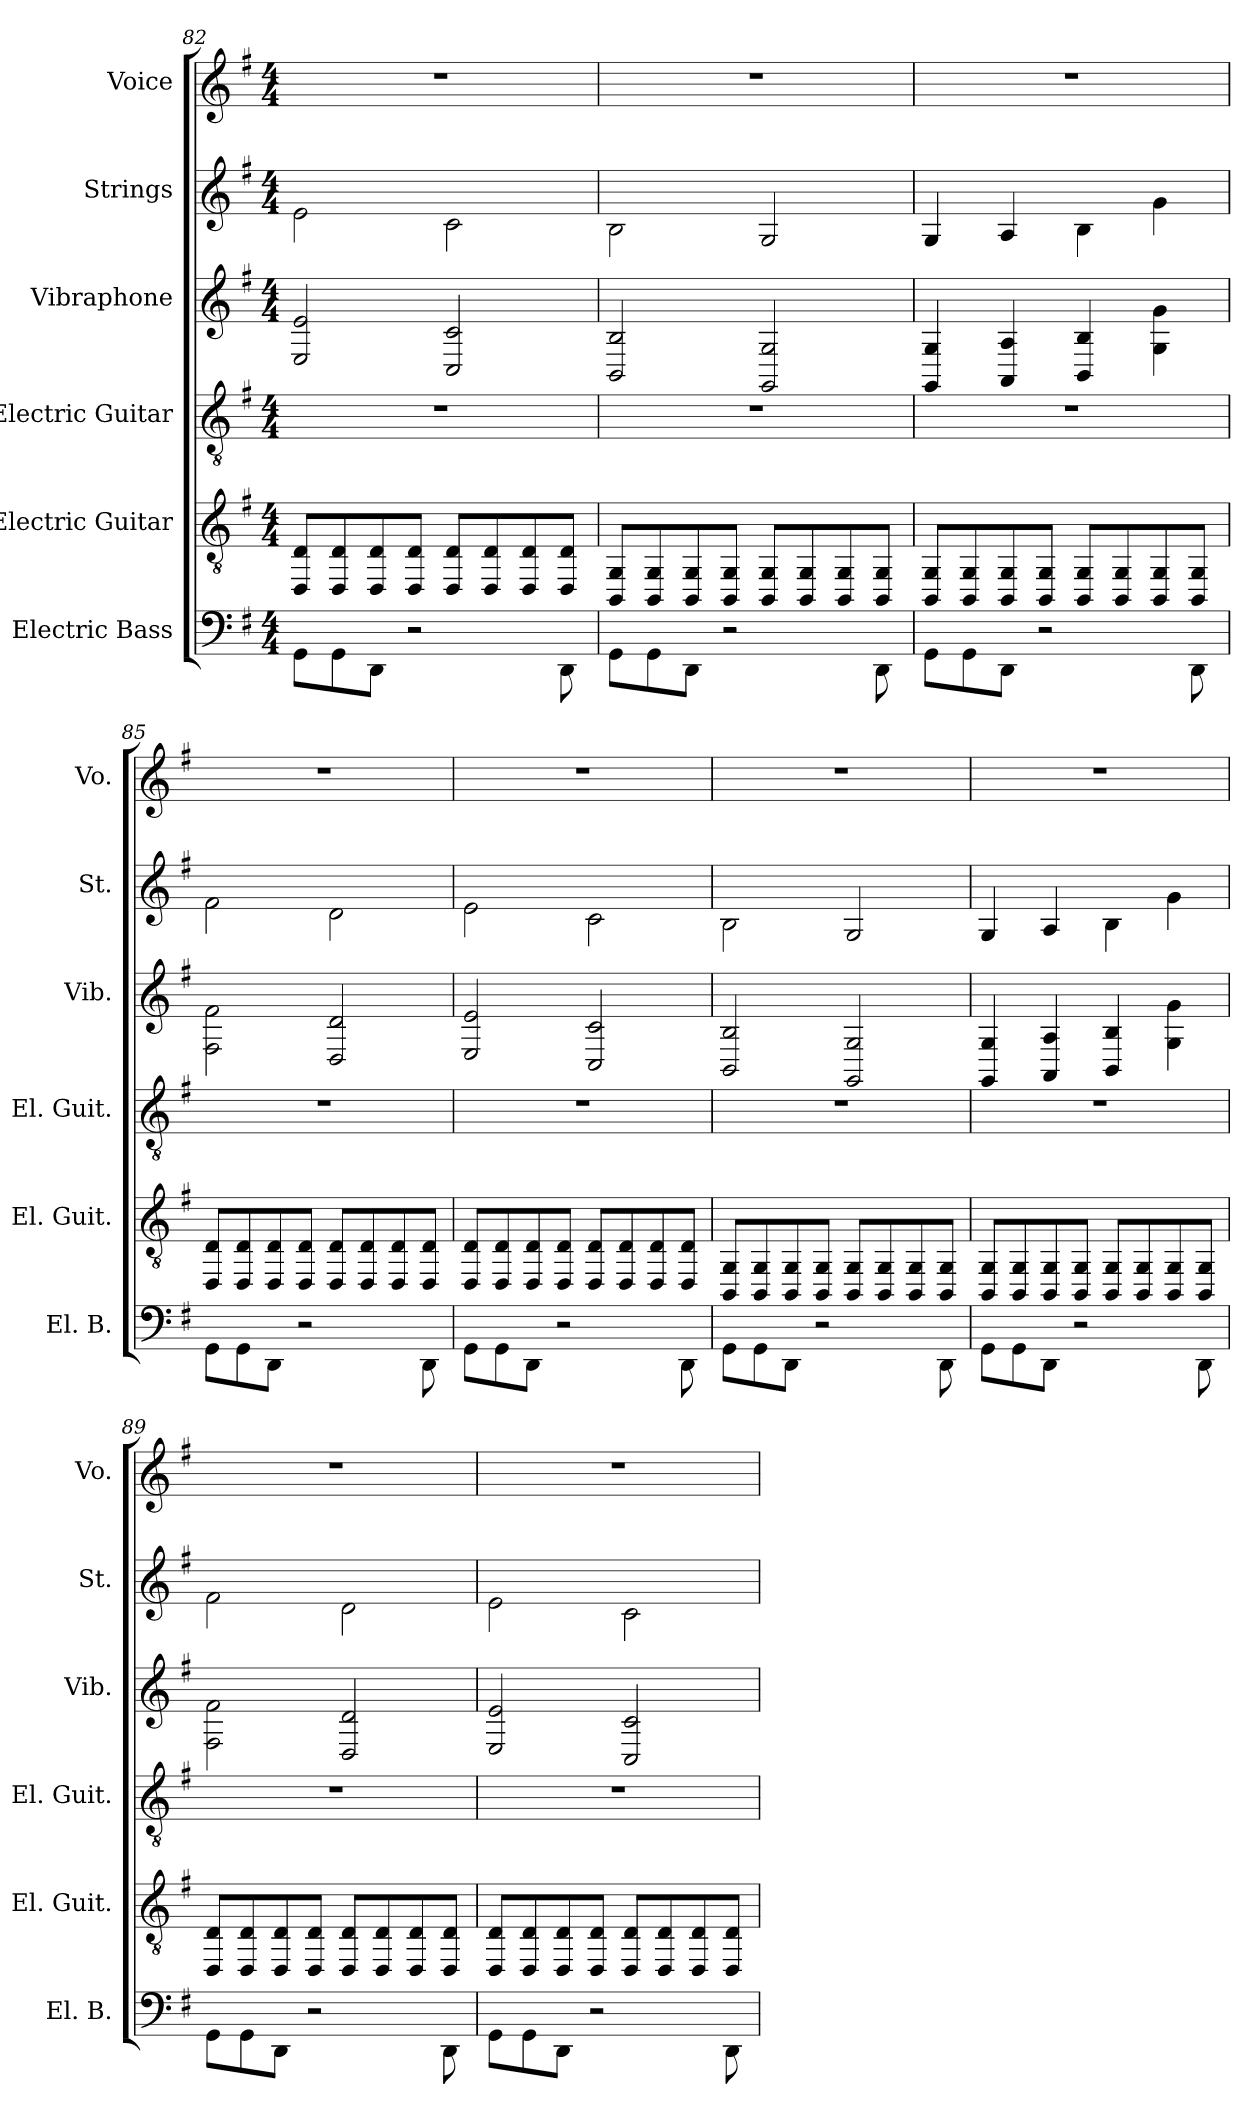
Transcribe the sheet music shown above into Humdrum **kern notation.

**kern	**kern	**kern	**kern	**kern	**kern
*part6	*part5	*part4	*part3	*part2	*part1
*staff6	*staff5	*staff4	*staff3	*staff2	*staff1
*I"Electric Bass	*I"Electric Guitar	*I"Electric Guitar	*I"Vibraphone	*I"Strings	*I"Voice
*I'El. B.	*I'El. Guit.	*I'El. Guit.	*I'Vib.	*I'St.	*I'Vo.
*clefF4	*clefGv2	*clefGv2	*clefG2	*clefG2	*clefG2
*k[f#]	*k[f#]	*k[f#]	*k[f#]	*k[f#]	*k[f#]
*M4/4	*M4/4	*M4/4	*M4/4	*M4/4	*M4/4
=82	=82	=82	=82	=82	=82
8GG\L	8DD/ 8D/L	1r	2E/ 2e/	2e\	1r
8GG\	8DD/ 8D/	.	.	.	.
8DD\J	8DD/ 8D/	.	.	.	.
2r	8DD/ 8D/J	.	.	.	.
.	8DD/ 8D/L	.	2C/ 2c/	2c\	.
.	8DD/ 8D/	.	.	.	.
.	8DD/ 8D/	.	.	.	.
8DD\	8DD/ 8D/J	.	.	.	.
!!LO:PB:g=z
=83	=83	=83	=83	=83	=83
8GG\L	8BBB/ 8GG/L	1r	2BB/ 2B/	2B\	1r
8GG\	8BBB/ 8GG/	.	.	.	.
8DD\J	8BBB/ 8GG/	.	.	.	.
2r	8BBB/ 8GG/J	.	.	.	.
.	8BBB/ 8GG/L	.	2GG/ 2G/	2G/	.
.	8BBB/ 8GG/	.	.	.	.
.	8BBB/ 8GG/	.	.	.	.
8DD\	8BBB/ 8GG/J	.	.	.	.
=84	=84	=84	=84	=84	=84
8GG\L	8BBB/ 8GG/L	1r	4GG/ 4G/	4G/	1r
8GG\	8BBB/ 8GG/	.	.	.	.
8DD\J	8BBB/ 8GG/	.	4AA/ 4A/	4A/	.
2r	8BBB/ 8GG/J	.	.	.	.
.	8BBB/ 8GG/L	.	4BB/ 4B/	4B\	.
.	8BBB/ 8GG/	.	.	.	.
.	8BBB/ 8GG/	.	4G\ 4g\	4g\	.
8DD\	8BBB/ 8GG/J	.	.	.	.
=85	=85	=85	=85	=85	=85
8GG\L	8DD/ 8D/L	1r	2F#\ 2f#\	2f#\	1r
8GG\	8DD/ 8D/	.	.	.	.
8DD\J	8DD/ 8D/	.	.	.	.
2r	8DD/ 8D/J	.	.	.	.
.	8DD/ 8D/L	.	2D/ 2d/	2d\	.
.	8DD/ 8D/	.	.	.	.
.	8DD/ 8D/	.	.	.	.
8DD\	8DD/ 8D/J	.	.	.	.
=86	=86	=86	=86	=86	=86
8GG\L	8DD/ 8D/L	1r	2E/ 2e/	2e\	1r
8GG\	8DD/ 8D/	.	.	.	.
8DD\J	8DD/ 8D/	.	.	.	.
2r	8DD/ 8D/J	.	.	.	.
.	8DD/ 8D/L	.	2C/ 2c/	2c\	.
.	8DD/ 8D/	.	.	.	.
.	8DD/ 8D/	.	.	.	.
8DD\	8DD/ 8D/J	.	.	.	.
!!LO:LB:g=z
=87	=87	=87	=87	=87	=87
8GG\L	8BBB/ 8GG/L	1r	2BB/ 2B/	2B\	1r
8GG\	8BBB/ 8GG/	.	.	.	.
8DD\J	8BBB/ 8GG/	.	.	.	.
2r	8BBB/ 8GG/J	.	.	.	.
.	8BBB/ 8GG/L	.	2GG/ 2G/	2G/	.
.	8BBB/ 8GG/	.	.	.	.
.	8BBB/ 8GG/	.	.	.	.
8DD\	8BBB/ 8GG/J	.	.	.	.
=88	=88	=88	=88	=88	=88
8GG\L	8BBB/ 8GG/L	1r	4GG/ 4G/	4G/	1r
8GG\	8BBB/ 8GG/	.	.	.	.
8DD\J	8BBB/ 8GG/	.	4AA/ 4A/	4A/	.
2r	8BBB/ 8GG/J	.	.	.	.
.	8BBB/ 8GG/L	.	4BB/ 4B/	4B\	.
.	8BBB/ 8GG/	.	.	.	.
.	8BBB/ 8GG/	.	4G\ 4g\	4g\	.
8DD\	8BBB/ 8GG/J	.	.	.	.
=89	=89	=89	=89	=89	=89
8GG\L	8DD/ 8D/L	1r	2F#\ 2f#\	2f#\	1r
8GG\	8DD/ 8D/	.	.	.	.
8DD\J	8DD/ 8D/	.	.	.	.
2r	8DD/ 8D/J	.	.	.	.
.	8DD/ 8D/L	.	2D/ 2d/	2d\	.
.	8DD/ 8D/	.	.	.	.
.	8DD/ 8D/	.	.	.	.
8DD\	8DD/ 8D/J	.	.	.	.
=90	=90	=90	=90	=90	=90
8GG\L	8DD/ 8D/L	1r	2E/ 2e/	2e\	1r
8GG\	8DD/ 8D/	.	.	.	.
8DD\J	8DD/ 8D/	.	.	.	.
2r	8DD/ 8D/J	.	.	.	.
.	8DD/ 8D/L	.	2C/ 2c/	2c\	.
.	8DD/ 8D/	.	.	.	.
.	8DD/ 8D/	.	.	.	.
8DD\	8DD/ 8D/J	.	.	.	.
=	=	=	=	=	=
*-	*-	*-	*-	*-	*-
